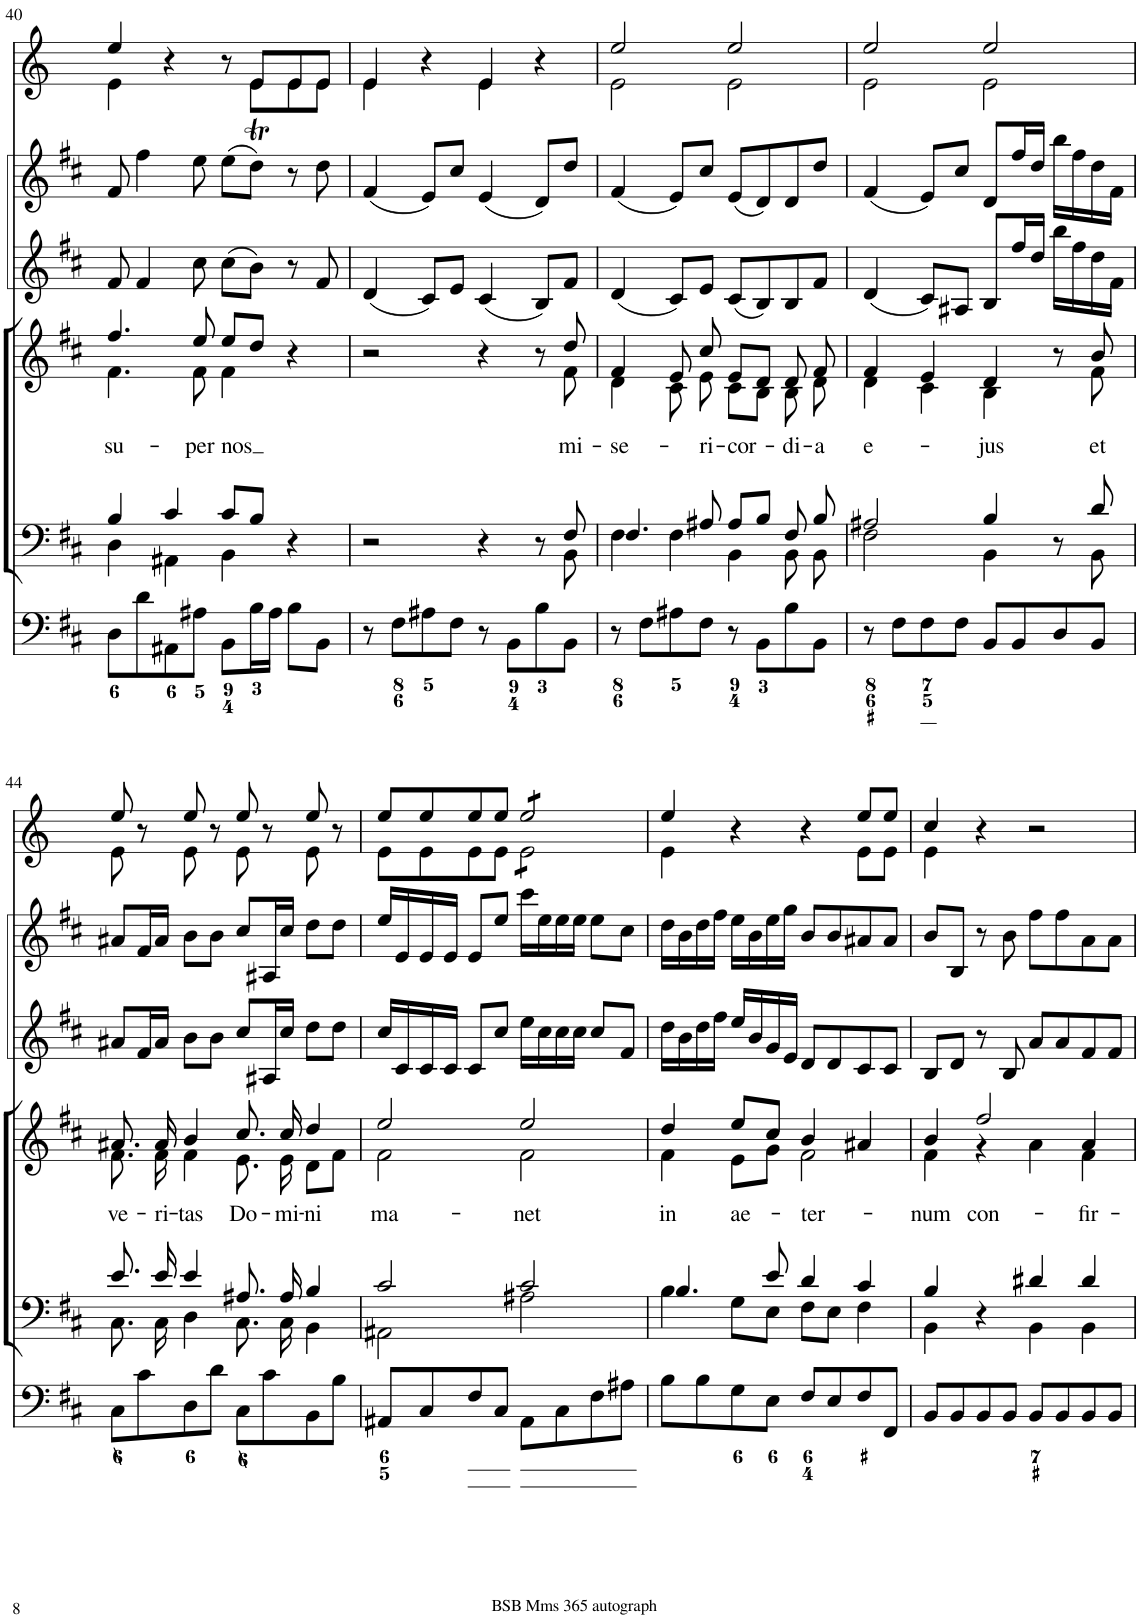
**kern	**kern	**kern	**text	**kern	**kern	**kern
*part6	*part5	*part4	*part4	*part3	*part2	*part1
*staff6	*staff5	*staff4	*staff4	*staff3	*staff2	*staff1
*I"Organ	*I"Voice	*I"Voice	*	*I"Violin	*I"Violin	*I"C in D
*	*	*	*	*I'Vln	*I'Vln	*
!!LO:PB:g=z
*clefF4	*clefF4	*clefG2	*	*clefG2	*clefG2	*clefG2
*	*	*	*	*	*	*Trd-1c-2
*k[f#c#]	*k[f#c#]	*k[f#c#]	*	*k[f#c#]	*k[f#c#]	*k[]
*M4/4	*M4/4	*M4/4	*	*M4/4	*M4/4	*M4/4
*met(c)	*met(c)	*met(c)	*	*met(c)	*met(c)	*met(c)
=40	=40	=40	=40	=40	=40	=40
*	*^	*	*	*	*	*
!	!	!	!	!LO:LY:b	!	!	!
*	*	*	*^	*	*	*	*^
8D\L	4B/	4D\	4.ff#/	4.f#\	su-	8f#/	8f#/	4ee/	4e\
8d\	.	.	.	.	.	4f#/	4ff#\	.	.
8AA#X\	4c#/	4AA#X\	.	.	.	.	.	4r	4.ryy
!	!	!	!	!	!LO:LY:b	!	!	!	!
8A#X\J	.	.	8ee/	8f#\	-per	8cc#\	8ee\	.	.
!	!	!	!	!	!LO:LY:b	!	!	!	!
8BB\L	8c#/L	4BB\	8ee/L	4f#\	nos	(8cc#\L	(8ee\L	8r	.
16B\L	8B/J	.	8dd/J	.	.	8b\J)	8ddT\J)	8e/L	8e\L
16A#\JJ	.	.	.	.	.	.	.	.	.
8B\L	4r	4ryy	4r	4ryy	.	8r	8r	8e/	8e\
8BB\J	.	.	.	.	.	8f#/	8dd\	8e/J	8e\J
=41	=41	=41	=41	=41	=41	=41	=41	=41	=41
8r	2r	2..ryy	2r	2..ryy	.	(4d/	(4f#/	4e/	4e\
8F#\L	.	.	.	.	.	.	.	.	.
8A#X\	.	.	.	.	.	8c#/L)	8e/L)	4r	4ryy
8F#\J	.	.	.	.	.	8e/J	8cc#/J	.	.
8r	4r	.	4r	.	.	(4c#/	(4e/	4e/	4e\
8BB\L	.	.	.	.	.	.	.	.	.
8B\	8r	.	8r	.	.	8B/L)	8d/L)	4r	4ryy
!	!	!	!	!	!LO:LY:b	!	!	!	!
8BB\J	8F#/	8BB\	8dd/	8f#\	mi-	8f#/J	8dd/J	.	.
=42	=42	=42	=42	=42	=42	=42	=42	=42	=42
!	!	!	!	!	!LO:LY:b	!	!	!	!
8r	4.F#/	4F#\	4f#/	4d\	-se-	(4d/	(4f#/	2ee/	2e\
8F#\L	.	.	.	.	.	.	.	.	.
8A#X\	.	4F#\	8e/	8c#\	.	8c#/L)	8e/L)	.	.
!	!	!	!	!	!LO:LY:b	!	!	!	!
8F#\J	8A#X/	.	8cc#/	8e\	-ri-	8e/J	8cc#/J	.	.
!	!	!	!	!	!LO:LY:b	!	!	!	!
8r	8A#/L	4BB\	8e/L	8c#\L	-cor-	(8c#/L	(8e/L	2ee/	2e\
8BB\L	8B/J	.	8d/J	8B\J	.	8B/)	8d/)	.	.
!	!	!	!	!	!LO:LY:b	!	!	!	!
8B\	8F#/	8BB\	8d/	8B\	-di-	8B/	8d/	.	.
!	!	!	!	!	!LO:LY:b	!	!	!	!
8BB\J	8B/	8BB\	8f#/	8d\	-a	8f#/J	8dd/J	.	.
=43	=43	=43	=43	=43	=43	=43	=43	=43	=43
!	!	!	!	!	!LO:LY:b	!	!	!	!
8r	2A#X/	2F#\	4f#/	4d\	e-	(4d/	(4f#/	2ee/	2e\
8F#\L	.	.	.	.	.	.	.	.	.
8F#\	.	.	4e/	4c#\	.	8c#/L)	8e/L)	.	.
8F#\J	.	.	.	.	.	8A#X/J	8cc#/J	.	.
!	!	!	!	!	!LO:LY:b	!	!	!	!
8BB/L	4B/	4BB\	4d/	4B\	-jus	8B/L	8d/L	2ee/	2e\
8BB/	.	.	.	.	.	16ff#/L	16ff#/L	.	.
.	.	.	.	.	.	16dd/JJ	16dd/JJ	.	.
8D/	8r	8ryy	8r	8ryy	.	16bb\LL	16bb\LL	.	.
.	.	.	.	.	.	16ff#\	16ff#\	.	.
!	!	!	!	!	!LO:LY:b	!	!	!	!
8BB/J	8d/	8BB\	8b/	8f#\	et	16dd\	16dd\	.	.
.	.	.	.	.	.	16f#\JJ	16f#\JJ	.	.
!!LO:LB:g=z	!!
=44	=44	=44	=44	=44	=44	=44	=44	=44	=44
!	!	!	!	!	!LO:LY:b	!	!	!	!
8C#\L	8.e/	8.C#\	8.a#X/	8.f#\	ve-	8a#X/L	8a#X/L	8ee/	8e\
8c#\	.	.	.	.	.	16f#/L	16f#/L	8r	8ryy
!	!	!	!	!	!LO:LY:b	!	!	!	!
.	16e/	16C#\	16a#/	16f#\	-ri-	16a#/JJ	16a#/JJ	.	.
!	!	!	!	!	!LO:LY:b	!	!	!	!
8D\	4e/	4D\	4b/	4f#\	-tas	8b\L	8b\L	8ee/	8e\
8d\J	.	.	.	.	.	8b\J	8b\J	8r	8ryy
!	!	!	!	!	!LO:LY:b	!	!	!	!
8C#\L	8.A#X/	8.C#\	8.cc#/	8.e\	Do-	8cc#/L	8cc#/L	8ee/	8e\
8c#\	.	.	.	.	.	16A#X/L	16A#X/L	8r	8ryy
!	!	!	!	!	!LO:LY:b	!	!	!	!
.	16A#/	16C#\	16cc#/	16e\	-mi-	16cc#/JJ	16cc#/JJ	.	.
!	!	!	!	!	!LO:LY:b	!	!	!	!
8BB\	4B/	4BB\	4dd/	8d\L	-ni	8dd\L	8dd\L	8ee/	8e\
8B\J	.	.	.	8f#\J	.	8dd\J	8dd\J	8r	8ryy
=45	=45	=45	=45	=45	=45	=45	=45	=45	=45
!	!	!	!	!	!LO:LY:b	!	!	!	!
8AA#X/L	2c#/	2AA#X\	2ee/	2f#\	ma-	16cc#/LL	16ee/LL	8ee/L	8e\L
.	.	.	.	.	.	16c#/	16e/	.	.
8C#/	.	.	.	.	.	16c#/	16e/	8ee/	8e\
.	.	.	.	.	.	16c#/JJ	16e/JJ	.	.
8F#/	.	.	.	.	.	8c#/L	8e/L	8ee/	8e\
8C#/J	.	.	.	.	.	8cc#/J	8ee/J	8ee/J	8e\J
!	!	!	!	!	!LO:LY:b	!	!	!	!
*	*	*	*	*	*	*	*	*tremolo	*
8AA#\L	2c#/	2A#X\	2ee/	2f#\	-net	16ee\LL	16ccc#\LL	8ee/L	8e\L
.	.	.	.	.	.	16cc#\	16ee\	.	.
8C#\	.	.	.	.	.	16cc#\	16ee\	8ee/	8e\
.	.	.	.	.	.	16cc#\JJ	16ee\JJ	.	.
8F#\	.	.	.	.	.	8cc#/L	8ee\L	8ee/	8e\
8A#X\J	.	.	.	.	.	8f#/J	8cc#\J	8ee/J	8e\J
*	*	*	*	*	*	*	*	*Xtremolo	*
=46	=46	=46	=46	=46	=46	=46	=46	=46	=46
!	!	!	!	!	!LO:LY:b	!	!	!	!
8B\L	4.B/	4B\	4dd/	4f#\	in	16dd\LL	16dd\LL	4ee/	4e\
.	.	.	.	.	.	16b\	16b\	.	.
8B\	.	.	.	.	.	16dd\	16dd\	.	.
.	.	.	.	.	.	16ff#\JJ	16ff#\JJ	.	.
!	!	!	!	!	!LO:LY:b	!	!	!	!
8G\	.	8G\L	8ee/L	8e\L	ae-	16ee/LL	16ee\LL	4r	2ryy
.	.	.	.	.	.	16b/	16b\	.	.
8E\J	8e/	8E\J	8cc#/J	8g\J	.	16g/	16ee\	.	.
.	.	.	.	.	.	16e/JJ	16gg\JJ	.	.
!	!	!	!	!	!LO:LY:b	!	!	!	!
8F#/L	4d/	8F#\L	4b/	2f#\	-ter-	8d/L	8b/L	4r	.
8E/	.	8E\J	.	.	.	8d/	8b/	.	.
8F#/	4c#/	4F#\	4a#X/	.	.	8c#/	8a#X/	8ee/L	8e\L
8FF#/J	.	.	.	.	.	8c#/J	8a#/J	8ee/J	8e\J
=47	=47	=47	=47	=47	=47	=47	=47	=47	=47
!	!	!	!	!	!LO:LY:b	!	!	!	!
8BB/L	4B/	4BB\	4b/	4f#\	-num	8B/L	8b/L	4cc/	4e\
8BB/	.	.	.	.	.	8d/J	8B/J	.	.
!	!	!	!	!	!LO:LY:b	!	!	!	!
8BB/	4r	4ryy	2ff#/	4r	con-	8r	8r	4r	2.ryy
8BB/J	.	.	.	.	.	8B/	8b\	.	.
8BB/L	4d#X/	4BB\	.	4a\	.	8a/L	8ff#\L	2r	.
8BB/	.	.	.	.	.	8a/	8ff#\	.	.
!	!	!	!	!	!LO:LY:b	!	!	!	!
8BB/	4d#/	4BB\	4a/	4f#\	-fir-	8f#/	8a\	.	.
8BB/J	.	.	.	.	.	8f#/J	8a\J	.	.
*	*v	*v	*	*	*	*	*	*v	*v
*	*	*v	*v	*	*	*	*
=	=	=	=	=	=	=
*-	*-	*-	*-	*-	*-	*-
